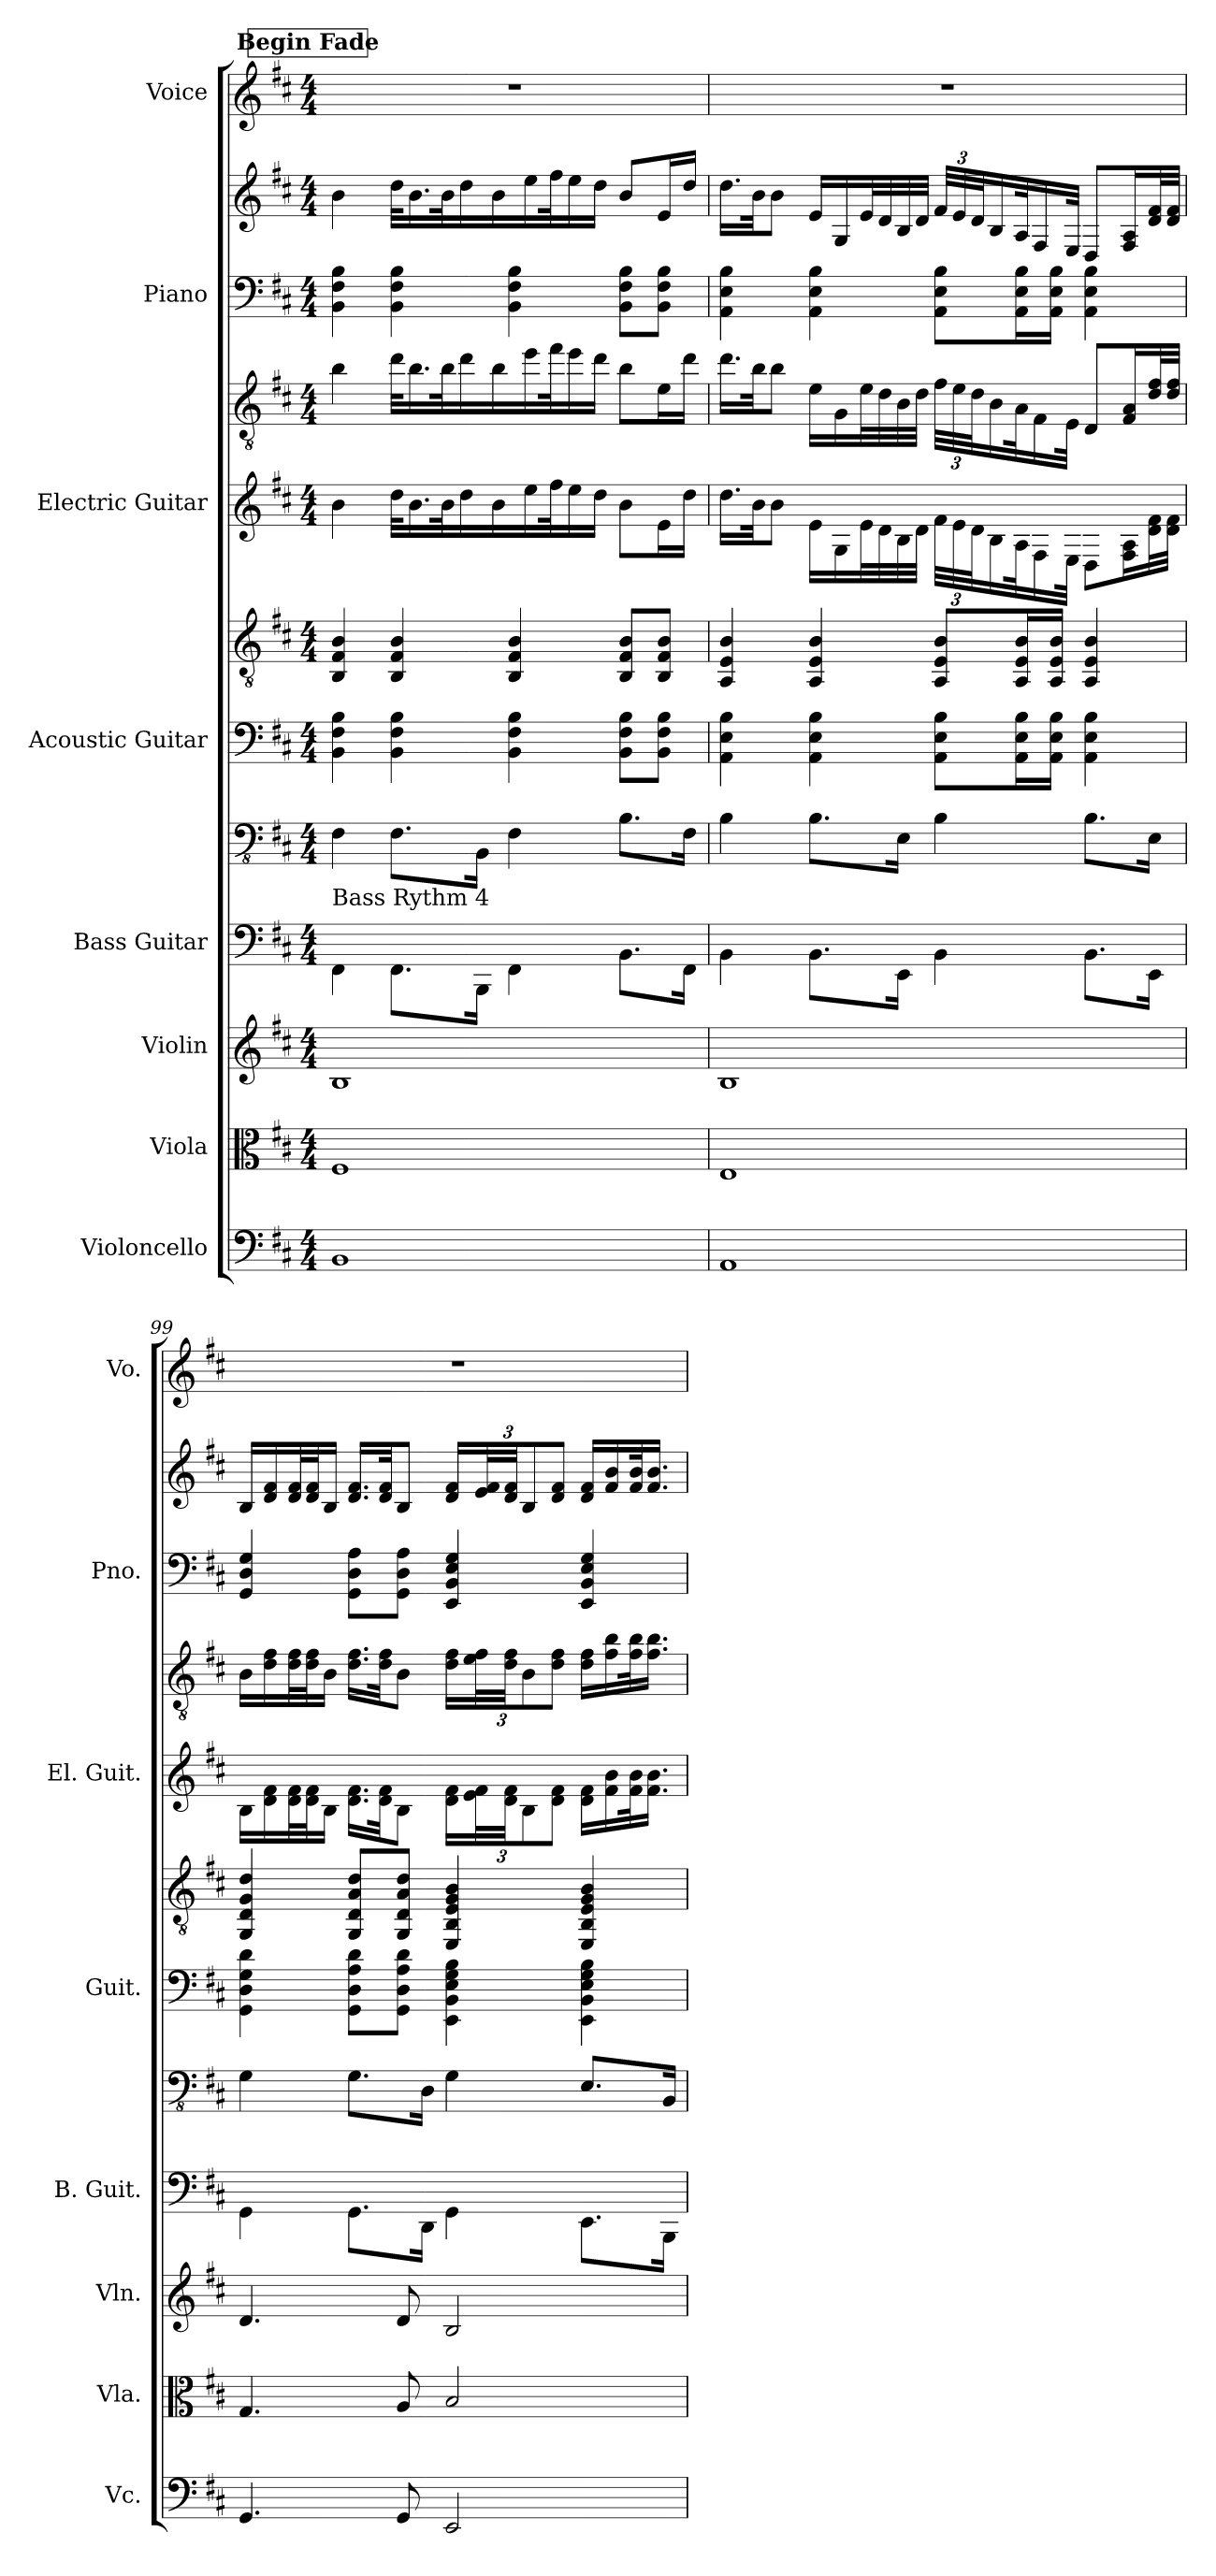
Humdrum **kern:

**kern	**kern	**kern	**kern	**kern	**kern	**kern	**kern	**kern	**kern	**kern	**kern
*part8	*part7	*part6	*part5	*part5	*part4	*part4	*part3	*part3	*part2	*part2	*part1
*staff12	*staff11	*staff10	*staff9	*staff8	*staff7	*staff6	*staff5	*staff4	*staff3	*staff2	*staff1
*I"Violoncello	*I"Viola	*I"Violin	*I"Bass Guitar	*	*I"Acoustic Guitar	*	*I"Electric Guitar	*	*I"Piano	*	*I"Voice
*I'Vc.	*I'Vla.	*I'Vln.	*I'B. Guit.	*	*I'Guit.	*	*I'El. Guit.	*	*I'Pno.	*	*I'Vo.
!!LO:PB:g=z
*clefF4	*clefC3	*clefG2	*	*clefFv4	*	*clefGv2	*	*clefGv2	*clefF4	*clefG2	*clefG2
*k[f#c#]	*k[f#c#]	*k[f#c#]	*k[f#c#]	*k[f#c#]	*k[f#c#]	*k[f#c#]	*k[f#c#]	*k[f#c#]	*k[f#c#]	*k[f#c#]	*k[f#c#]
*M4/4	*M4/4	*M4/4	*M4/4	*M4/4	*M4/4	*M4/4	*M4/4	*M4/4	*M4/4	*M4/4	*M4/4
!!LO:REH:place=s1:a:B:fs=14:t=Begin Fade
=97	=97	=97	=97	=97	=97	=97	=97	=97	=97	=97	=97
!	!	!	!	!LO:TX:b:t=Bass Rythm 4	!	!	!	!	!	!	!
1BB	1F#	1B	4FF#\	4FF#\	4BB\ 4F#\ 4B\	4BB/ 4F#/ 4B/	4b\	4b\	4BB\ 4F#\ 4B\	4b\	1r
.	.	.	8.FF#\L	8.FF#\L	4BB\ 4F#\ 4B\	4BB/ 4F#/ 4B/	32dd\KLL	32dd\KLL	4BB\ 4F#\ 4B\	32dd\KLL	.
.	.	.	.	.	.	.	16.b\	16.b\	.	16.b\	.
.	.	.	.	.	.	.	32b\K	32b\K	.	32b\K	.
.	.	.	.	.	.	.	16dd\	16dd\	.	16dd\	.
.	.	.	16BBB\Jk	16BBB\Jk	.	.	.	.	.	.	.
.	.	.	.	.	.	.	16b\	16b\	.	16b\	.
.	.	.	4FF#\	4FF#\	4BB\ 4F#\ 4B\	4BB/ 4F#/ 4B/	.	.	4BB\ 4F#\ 4B\	.	.
.	.	.	.	.	.	.	16ee\	16ee\	.	16ee\	.
.	.	.	.	.	.	.	32ff#\K	32ff#\K	.	32ff#\K	.
.	.	.	.	.	.	.	16ee\	16ee\	.	16ee\	.
.	.	.	.	.	.	.	16dd\JJ	16dd\JJ	.	16dd\JJ	.
.	.	.	8.BB\L	8.BB\L	8BB\ 8F#\ 8B\L	8BB/ 8F#/ 8B/L	8b\L	8b\L	8BB\ 8F#\ 8B\L	8b/L	.
.	.	.	.	.	8BB\ 8F#\ 8B\J	8BB/ 8F#/ 8B/J	16e\L	16e\L	8BB\ 8F#\ 8B\J	16e/L	.
.	.	.	16FF#\Jk	16FF#\Jk	.	.	16dd\JJ	16dd\JJ	.	16dd/JJ	.
=98	=98	=98	=98	=98	=98	=98	=98	=98	=98	=98	=98
1AA	1E	1B	4BB\	4BB\	4AA\ 4E\ 4B\	4AA/ 4E/ 4B/	16.dd\LL	16.dd\LL	4AA\ 4E\ 4B\	16.dd\LL	1r
.	.	.	.	.	.	.	32b\JK	32b\JK	.	32b\JK	.
.	.	.	.	.	.	.	8b\J	8b\J	.	8b\J	.
.	.	.	8.BB\L	8.BB\L	4AA\ 4E\ 4B\	4AA/ 4E/ 4B/	16e\LL	16e\LL	4AA\ 4E\ 4B\	16e/LL	.
.	.	.	.	.	.	.	16G\	16G\	.	16G/	.
.	.	.	.	.	.	.	32e\L	32e\L	.	32e/L	.
.	.	.	.	.	.	.	32d\	32d\	.	32d/	.
.	.	.	16EE\Jk	16EE\Jk	.	.	32B\	32B\	.	32B/	.
.	.	.	.	.	.	.	32d\JJJ	32d\JJJ	.	32d/JJJ	.
*	*	*	*	*	*	*	*Xbrackettup	*Xbrackettup	*	*Xbrackettup	*
.	.	.	4BB\	4BB\	8AA\ 8E\ 8B\L	8AA/ 8E/ 8B/L	48f#\LLL	48f#\LLL	8AA\ 8E\ 8B\L	48f#/LLL	.
.	.	.	.	.	.	.	48e\	48e\	.	48e/	.
.	.	.	.	.	.	.	48d\J	48d\J	.	48d/J	.
.	.	.	.	.	.	.	16B\	16B\	.	16B/	.
.	.	.	.	.	16AA\ 16E\ 16B\L	16AA/ 16E/ 16B/L	32A\K	32A\K	16AA\ 16E\ 16B\L	32A/K	.
.	.	.	.	.	.	.	16F#\	16F#\	.	16F#/	.
.	.	.	.	.	16AA\ 16E\ 16B\JJ	16AA/ 16E/ 16B/JJ	.	.	16AA\ 16E\ 16B\JJ	.	.
.	.	.	.	.	.	.	32E\JJk	32E\JJk	.	32E/JJk	.
.	.	.	8.BB\L	8.BB\L	4AA\ 4E\ 4B\	4AA/ 4E/ 4B/	8D\L	8D/L	4AA\ 4E\ 4B\	8D/L	.
.	.	.	.	.	.	.	16F#\ 16A\L	16F#/ 16A/L	.	16F#/ 16A/L	.
.	.	.	16EE\Jk	16EE\Jk	.	.	32d\ 32f#\L	32d/ 32f#/L	.	32d/ 32f#/L	.
.	.	.	.	.	.	.	32d\ 32f#\JJJ	32d/ 32f#/JJJ	.	32d/ 32f#/JJJ	.
=99	=99	=99	=99	=99	=99	=99	=99	=99	=99	=99	=99
4.GG/	4.G/	4.d/	4GG\	4GG\	4GG\ 4D\ 4G\ 4d\	4GG/ 4D/ 4G/ 4d/	16B\LL	16B\LL	4GG/ 4D/ 4G/	16B/LL	1r
.	.	.	.	.	.	.	16d\ 16f#\	16d\ 16f#\	.	16d/ 16f#/	.
.	.	.	.	.	.	.	32d\ 32f#\L	32d\ 32f#\L	.	32d/ 32f#/L	.
.	.	.	.	.	.	.	32d\ 32f#\J	32d\ 32f#\J	.	32d/ 32f#/J	.
.	.	.	.	.	.	.	16B\JJ	16B\JJ	.	16B/JJ	.
.	.	.	8.GG\L	8.GG\L	8GG\ 8D\ 8A\ 8d\L	8GG/ 8D/ 8A/ 8d/L	16.d\ 16.f#\LL	16.d\ 16.f#\LL	8GG\ 8D\ 8A\L	16.d/ 16.f#/LL	.
.	.	.	.	.	.	.	32d\ 32f#\JK	32d\ 32f#\JK	.	32d/ 32f#/JK	.
8GG/	8A/	8d/	.	.	8GG\ 8D\ 8A\ 8d\J	8GG/ 8D/ 8A/ 8d/J	8B\J	8B\J	8GG\ 8D\ 8A\J	8B/J	.
.	.	.	16DD\Jk	16DD\Jk	.	.	.	.	.	.	.
2EE/	2B/	2B/	4GG\	4GG\	4EE\ 4BB\ 4E\ 4G\ 4B\	4EE/ 4BB/ 4E/ 4G/ 4B/	24d\ 24f#\LL	24d\ 24f#\LL	4EE/ 4BB/ 4E/ 4G/	24d/ 24f#/LL	.
.	.	.	.	.	.	.	48e\ 48f#\L	48e\ 48f#\L	.	48e/ 48f#/L	.
.	.	.	.	.	.	.	48d\ 48f#\JJ	48d\ 48f#\JJ	.	48d/ 48f#/JJ	.
.	.	.	.	.	.	.	12B\	12B\	.	12B/	.
.	.	.	.	.	.	.	12d\ 12f#\J	12d\ 12f#\J	.	12d/ 12f#/J	.
.	.	.	8.EE\L	8.EE/L	4EE\ 4BB\ 4E\ 4G\ 4B\	4EE/ 4BB/ 4E/ 4G/ 4B/	16d\ 16f#\LL	16d\ 16f#\LL	4EE/ 4BB/ 4E/ 4G/	16d/ 16f#/LL	.
.	.	.	.	.	.	.	16f#\ 16b\	16f#\ 16b\	.	16f#/ 16b/	.
.	.	.	.	.	.	.	32f#\ 32b\K	32f#\ 32b\K	.	32f#/ 32b/K	.
.	.	.	.	.	.	.	16.f#\ 16.b\JJ	16.f#\ 16.b\JJ	.	16.f#/ 16.b/JJ	.
.	.	.	16BBB\Jk	16BBB/Jk	.	.	.	.	.	.	.
=	=	=	=	=	=	=	=	=	=	=	=
*-	*-	*-	*-	*-	*-	*-	*-	*-	*-	*-	*-
